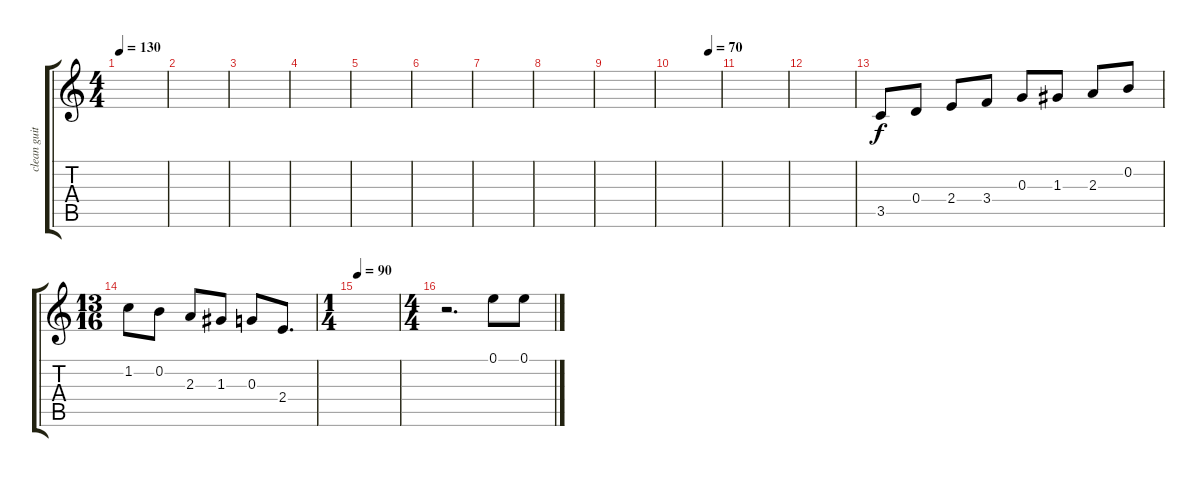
\track ("clean guitar" "clean guit") {instrument acousticguitarsteel}
\staff {score tabs}
\tuning (E4 B3 G3 D3 A2 E2) {hide}
\ts (4 4)
\tempo 130
\clef g2
\ks c
|
|
|
|
|
|
|
|
|
\tempo (70 0.75)
|
|
|
3.5.8 0.4.8 2.4.8 3.4.8 0.3.8 1.3.8 2.3.8 0.2.8 |
\ts (13 16)
1.2.8 0.2.8 2.3.8 1.3.8 0.3.8 2.4.8{d} |
\ts (1 4)
\tempo 90
|
\ts (4 4)
r.2{d} 0.1.8 0.1.8
